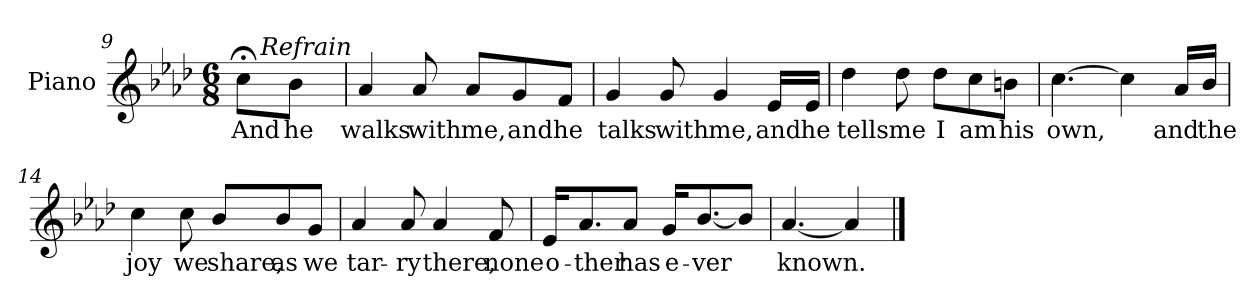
**kern	**text
*part1	*part1
*staff1	*staff1
*I"Piano	*
*I'Pno.	*
*clefG2	*
*k[b-e-a-d-]	*
*A-:	*
*M6/8	*
=9	=9
!	!LO:LY:b:color=#000000
*^	*
8cc;i\L	32ryy	And
.	128ryy	.
.	512ryy	.
!	!LO:TX:a:i:t=Refrain	!
.	8ryy	.
!	!	!LO:LY:b:color=#000000
8b-i\J	.	he
.	16ryy	.
.	64ryy	.
.	256.ryy	.
*v	*v	*
!!LO:LB:g=z
=10	=10
*^	*
!	!	!LO:LY:b:color=#000000
*v	*v	*
4a-i/	walks
!	!LO:LY:b:color=#000000
8a-i/	with
!	!LO:LY:b:color=#000000
8a-i/L	me,
!	!LO:LY:b:color=#000000
8gi/	and
!	!LO:LY:b:color=#000000
8fi/J	he
=11	=11
!	!LO:LY:b:color=#000000
4gi/	talks
!	!LO:LY:b:color=#000000
8gi/	with
!	!LO:LY:b:color=#000000
4gi/	me,
!	!LO:LY:b:color=#000000
16e-i/LL	and
!	!LO:LY:b:color=#000000
16e-i/JJ	he
=12	=12
!	!LO:LY:b:color=#000000
4dd-i\	tells
!	!LO:LY:b:color=#000000
8dd-i\	me
!	!LO:LY:b:color=#000000
8dd-i\L	I
!	!LO:LY:b:color=#000000
8cci\	am
!	!LO:LY:b:color=#000000
8bni\J	his
!!LO:LB:g=z
=13	=13
!	!LO:LY:b:color=#000000
[4.cci\	own,
4cci\]	.
!	!LO:LY:b:color=#000000
16a-i/LL	and
!	!LO:LY:b:color=#000000
16b-i/JJ	the
=14	=14
!	!LO:LY:b:color=#000000
4cci\	joy
!	!LO:LY:b:color=#000000
8cci\	we
!	!LO:LY:b:color=#000000
8b-i/L	share,
!	!LO:LY:b:color=#000000
8b-i/	as
!	!LO:LY:b:color=#000000
8gi/J	we
!!LO:LB:g=z
=15	=15
!	!LO:LY:b:color=#000000
4a-i/	tar-
!	!LO:LY:b:color=#000000
8a-i/	-ry
!	!LO:LY:b:color=#000000
4a-i/	there,
!	!LO:LY:b:color=#000000
8fi/	none
=16	=16
!	!LO:LY:b:color=#000000
16e-i/KL	o-
!	!LO:LY:b:color=#000000
8.a-i/	-ther
!	!LO:LY:b:color=#000000
8a-i/J	has
!	!LO:LY:b:color=#000000
16gi/KL	e-
!	!LO:LY:b:color=#000000
[8.b-i/	-ver
8b-i/J]	.
=17	=17
!	!LO:LY:b:color=#000000
[4.a-i/	known.
4a-i/]	.
==	==
*-	*-
